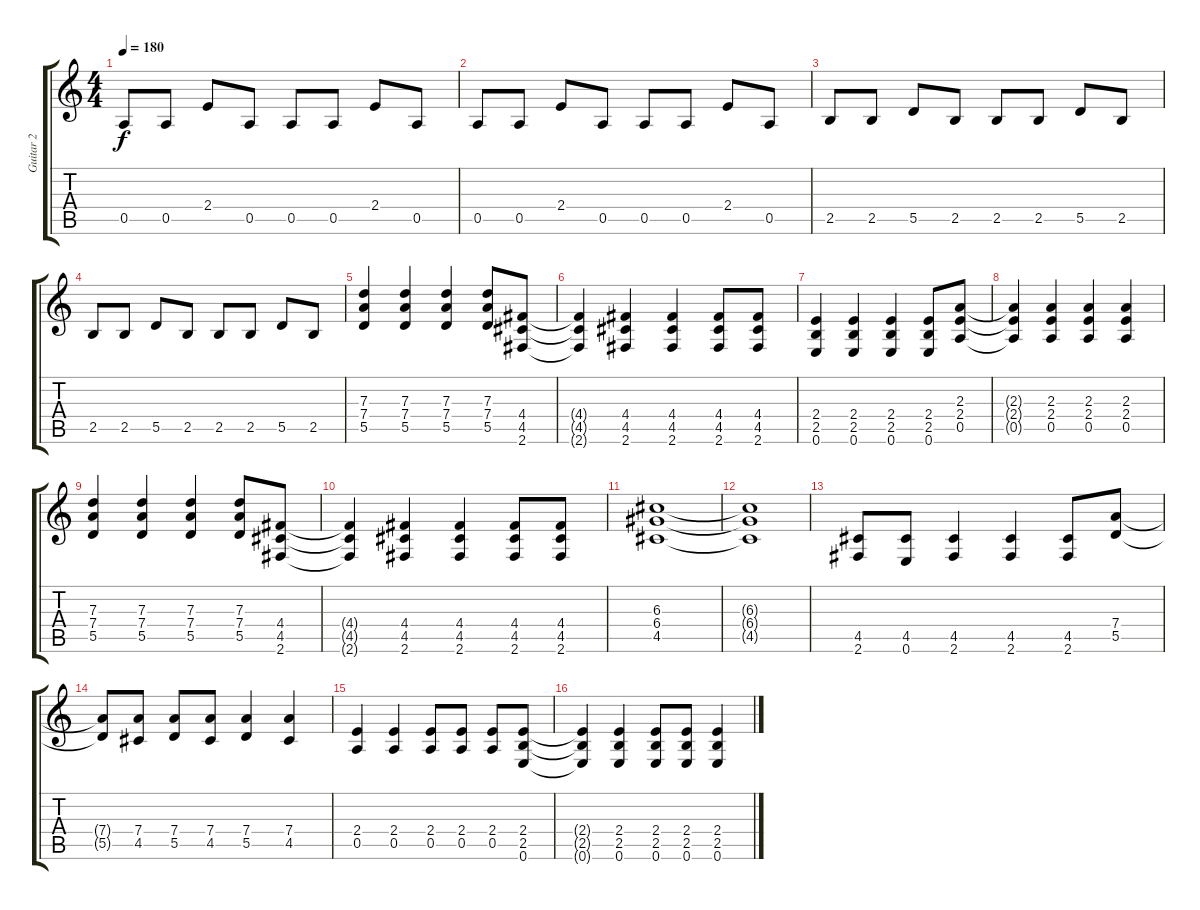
\track ("Guitar 2" "Guitar 2") {instrument overdrivenguitar}
\staff {score tabs}
\tuning (E4 B3 G3 D3 A2 E2) {hide}
\ts (4 4)
\tempo 180
\clef g2
\ks c
0.5.8{dy f} 0.5.8 2.4.8 0.5.8 0.5.8 0.5.8 2.4.8 0.5.8 |
0.5.8 0.5.8 2.4.8 0.5.8 0.5.8 0.5.8 2.4.8 0.5.8 |
2.5.8 2.5.8 5.5.8 2.5.8 2.5.8 2.5.8 5.5.8 2.5.8 |
2.5.8 2.5.8 5.5.8 2.5.8 2.5.8 2.5.8 5.5.8 2.5.8 |
(7.3 7.4 5.5).4 (7.3 7.4 5.5).4 (7.3 7.4 5.5).4 (7.3 7.4 5.5).8 (4.4 4.5 2.6).8 |
(4.4{t} 4.5{t} 2.6{t}).4 (4.4 4.5 2.6).4 (4.4 4.5 2.6).4 (4.4 4.5 2.6).8 (4.4 4.5 2.6).8 |
(2.4 2.5 0.6).4 (2.4 2.5 0.6).4 (2.4 2.5 0.6).4 (2.4 2.5 0.6).8 (2.3 2.4 0.5).8 |
(2.3{t} 2.4{t} 0.5{t}).4 (2.3 2.4 0.5).4 (2.3 2.4 0.5).4 (2.3 2.4 0.5).4 |
(7.3 7.4 5.5).4 (7.3 7.4 5.5).4 (7.3 7.4 5.5).4 (7.3 7.4 5.5).8 (4.4 4.5 2.6).8 |
(4.4{t} 4.5{t} 2.6{t}).4 (4.4 4.5 2.6).4 (4.4 4.5 2.6).4 (4.4 4.5 2.6).8 (4.4 4.5 2.6).8 |
(6.3 6.4 4.5).1 |
(6.3{t} 6.4{t} 4.5{t}).1 |
(4.5 2.6).8 (4.5 0.6).8 (4.5 2.6).4 (4.5 2.6).4 (4.5 2.6).8 (7.4 5.5).8 |
(7.4{t} 5.5{t}).8 (7.4 4.5).8 (7.4 5.5).8 (7.4 4.5).8 (7.4 5.5).4 (7.4 4.5).4 |
(2.4 0.5).4 (2.4 0.5).4 (2.4 0.5).8 (2.4 0.5).8 (2.4 0.5).8 (2.4 2.5 0.6).8 |
(2.4{t} 2.5{t} 0.6{t}).4 (2.4 2.5 0.6).4 (2.4 2.5 0.6).8 (2.4 2.5 0.6).8 (2.4 2.5 0.6).4
